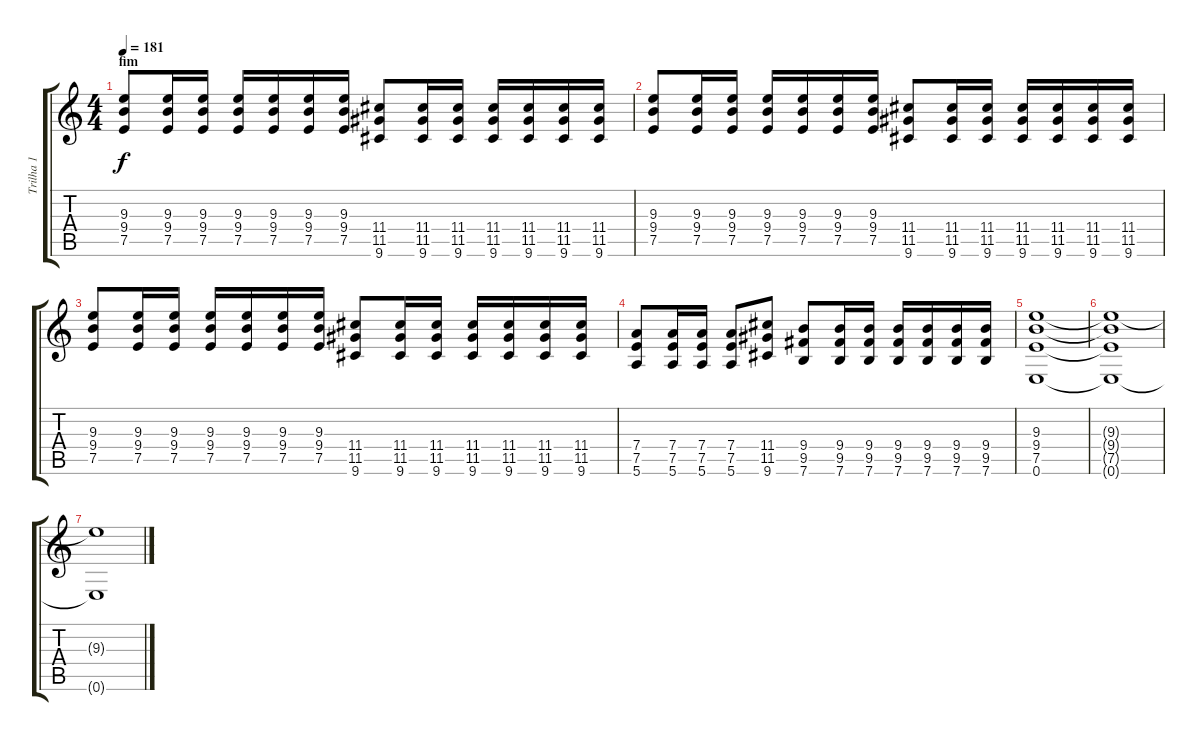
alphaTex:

\track ("Trilha 1" "Trilha 1") {instrument distortionguitar}
\staff {score tabs}
\tuning (E4 B3 G3 D3 A2 E2) {hide}
\ts (4 4)
\section ("" "fim")
\tempo 181
\clef g2
\ks c
(9.3 9.4 7.5).8{dy f} (9.3 9.4 7.5).16 (9.3 9.4 7.5).16 (9.3 9.4 7.5).16 (9.3 9.4 7.5).16 (9.3 9.4 7.5).16 (9.3 9.4 7.5).16 (11.4 11.5 9.6).8 (11.4 11.5 9.6).16 (11.4 11.5 9.6).16 (11.4 11.5 9.6).16 (11.4 11.5 9.6).16 (11.4 11.5 9.6).16 (11.4 11.5 9.6).16 |
(9.3 9.4 7.5).8 (9.3 9.4 7.5).16 (9.3 9.4 7.5).16 (9.3 9.4 7.5).16 (9.3 9.4 7.5).16 (9.3 9.4 7.5).16 (9.3 9.4 7.5).16 (11.4 11.5 9.6).8 (11.4 11.5 9.6).16 (11.4 11.5 9.6).16 (11.4 11.5 9.6).16 (11.4 11.5 9.6).16 (11.4 11.5 9.6).16 (11.4 11.5 9.6).16 |
(9.3 9.4 7.5).8 (9.3 9.4 7.5).16 (9.3 9.4 7.5).16 (9.3 9.4 7.5).16 (9.3 9.4 7.5).16 (9.3 9.4 7.5).16 (9.3 9.4 7.5).16 (11.4 11.5 9.6).8 (11.4 11.5 9.6).16 (11.4 11.5 9.6).16 (11.4 11.5 9.6).16 (11.4 11.5 9.6).16 (11.4 11.5 9.6).16 (11.4 11.5 9.6).16 |
(7.4 7.5 5.6).8 (7.4 7.5 5.6).16 (7.4 7.5 5.6).16 (7.4 7.5 5.6).8 (11.4 11.5 9.6).8 (9.4 9.5 7.6).8 (9.4 9.5 7.6).16 (9.4 9.5 7.6).16 (9.4 9.5 7.6).16 (9.4 9.5 7.6).16 (9.4 9.5 7.6).16 (9.4 9.5 7.6).16 |
(9.3 9.4 7.5 0.6).1 |
(9.3{t} 9.4{t} 7.5{t} 0.6{t}).1 |
(9.3{t} 0.6{t}).1
